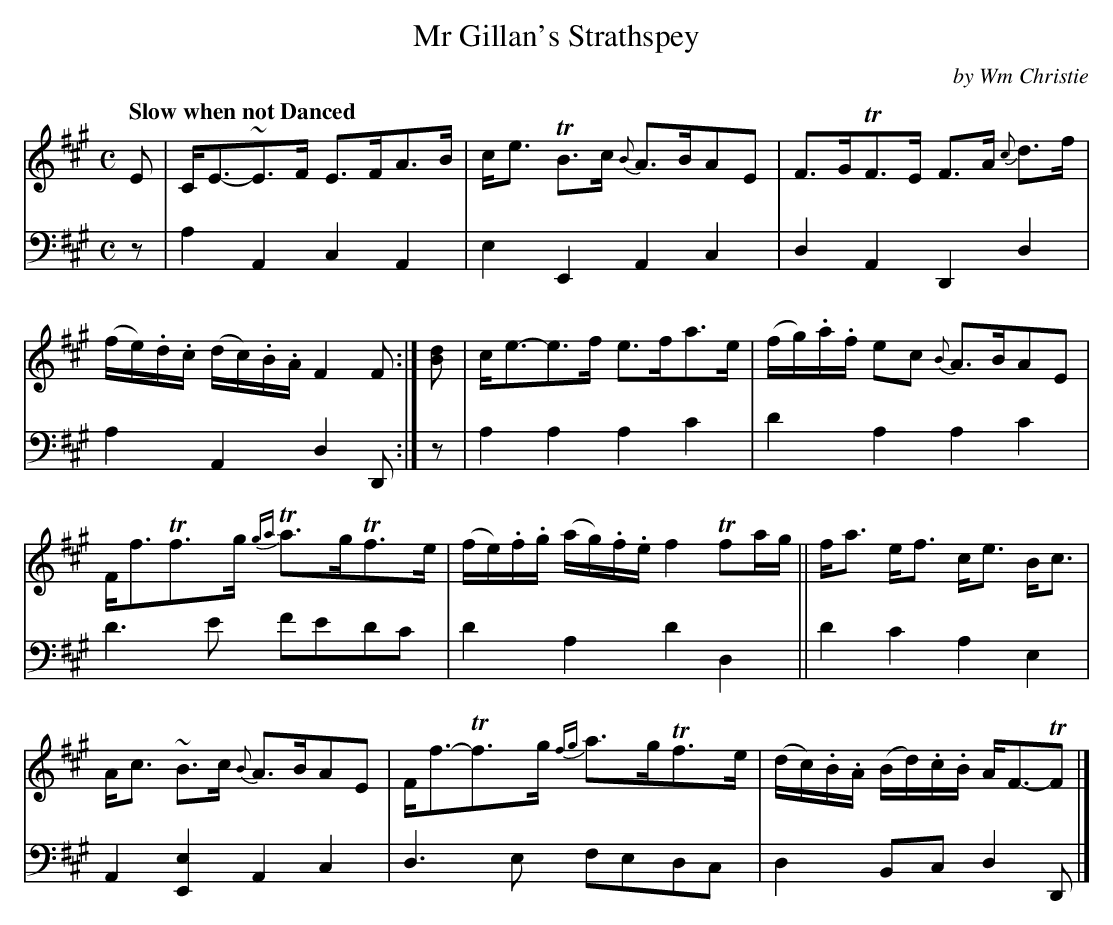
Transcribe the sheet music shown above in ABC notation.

X:1
T: Mr Gillan's Strathspey
C: by Wm Christie
M: C
L: 1/16
Q: "Slow when not Danced"
K: A
V: 1 staves=2
E2 |\
CE3-~E3F E3FA3B | ce3 TB3c {B}A3BA2E2 |\
F3GTF3E F3A {c}d3f | (fe).d.c (dc).B.A F4 F2 :|\
[d2B2] |\
ce3-e3f e3fa3e | (fg).a.f e2c2 {B}A3BA2E2 |
Ff3Tf3g {ga}Ta3gTf3e | (fe).f.g (ag).f.e f4 Tf2ag ||\
fa3 ef3 ce3 Bc3 | Ac3 ~B3c {B}A3BA2E2 |\
Ff3-Tf3g {fg}a3gTf3e | (dc).B.A (Bd).c.B AF3-TF2 |]
V: 2 clef=bass middle=d
z2 | a4A4 c4A4 | e4E4 A4c4 | d4A4 D4d4 | a4A4 d4D2 :| z2 | a4a4 a4c'4 | d'4a4
a4c'4 | d'6e'2 f'2e'2d'2c'2 | d'4a4 d'4d4 || d'4c'4 a4e4 | A4[E4e4] A4c4 | d6e2 f2e2d2c2 | d4B2c2 d4D2 |]
